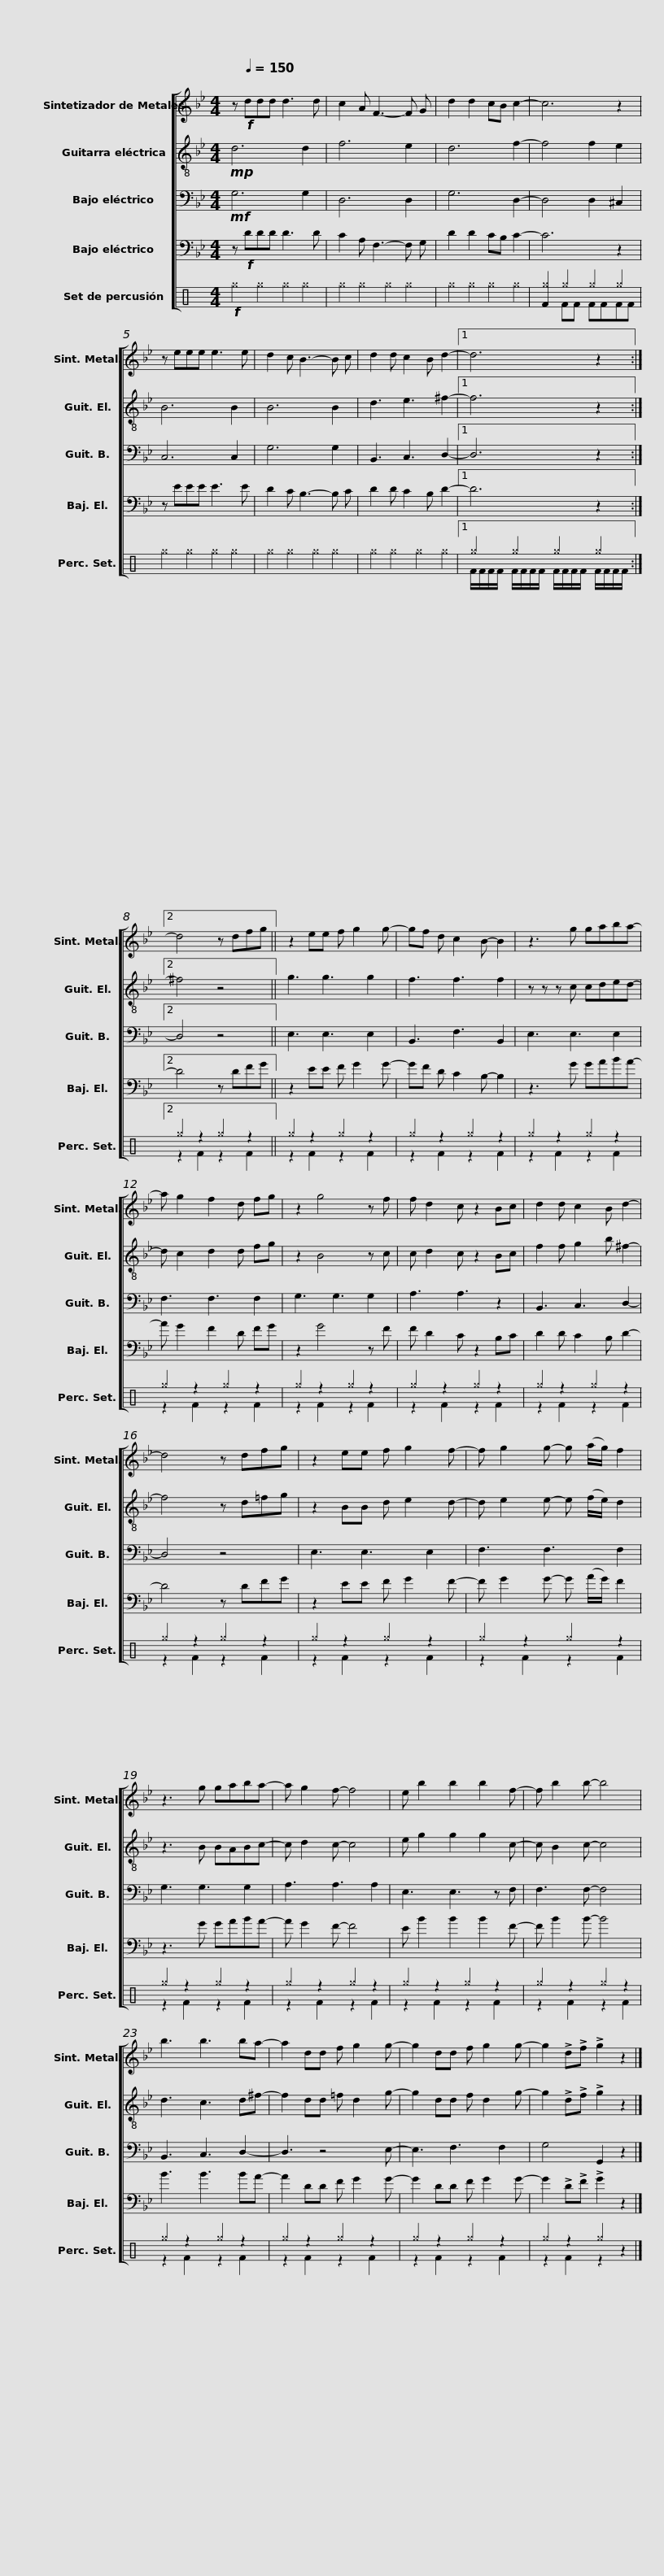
X:1
%%score [ 1 2 3 4 ( 5 6 ) ]
L:1/8
M:4/4
I:linebreak $
K:Bb
V:1 treble
V:2 treble-8
V:3 bass transpose=-12
V:4 bass transpose=-12
V:5 perc
K:none
V:6 perc
K:none
V:1
 z[Q:1/4=150]!f! ddd d3 d | c2 A F3- F G | d2 d2 cB c2- | c6 z2 |$ z eee e3 e | %5
 d2 c B3- B c | d2 d c2 B d2- |1 d6 z2 :|2$ d4 z dfg || z2 ee f g2 g- | %10
 gf d c2 B- B2 | z3 g gaba- |$ a g2 f2 d fg | z2 g4 z f | f d2 c z2 Bc | %15
 d2 d c2 B d2- | d4 z dfg |$ z2 ee f g2 f- | f g2 g- g (a/g/) f2 | z3 g gaba- | %20
 a g2 f- f4 |$ e b2 b2 b2 f- | f b2 b- b4 | b3 b3 ba- | a2 dd f g2 g- |$ %25
 g2 dd f g2 g- | g2 !>!d!>!f !>!g2 z2 |] %27
V:2
!mp! d6 d2 | f6 e2 | d6 f2- | f4 f2 e2 |$ B6 B2 | %5
 B6 B2 | d3 e3 ^f2- |1 f6 z2 :|2$ ^f4 z4 || g3 g3 g2 | %10
 f3 f3 f2 | z z z c cded- |$ d c2 d2 d fg | z2 B4 z c | c d2 c z2 Bc | %15
 f2 f g2 b ^f2- | f4 z d=fg |$ z2 BB d e2 d- | d e2 e- e (f/e/) d2 | z3 B BABc- | %20
 c d2 c- c4 |$ e g2 g2 g2 c- | c B2 c- c4 | d3 c3 d^f- | f2 dd =f d2 g- |$ %25
 g2 dd f d2 g- | g2 !>!d!>!f !>!g2 z2 |] %27
V:3
!mf! G,6 G,2 | D,6 D,2 | G,6 D,2- | D,4 D,2 ^C,2 |$ C,6 C,2 | %5
 G,6 G,2 | B,,3 C,3 D,2- |1 D,6 z2 :|2$ D,4 z4 || E,3 E,3 E,2 | %10
 B,,3 F,3 B,,2 | E,3 E,3 E,2 |$ F,3 F,3 F,2 | G,3 G,3 G,2 | A,3 A,3 z2 | %15
 B,,3 C,3 D,2- | D,4 z4 |$ E,3 E,3 E,2 | F,3 F,3 F,2 | G,3 G,3 G,2 | %20
 A,3 A,3 A,2 |$ E,3 E,3 z F, | F,3 F,- F,4 | B,,3 C,3 D,2- | D,3 z4 E,- |$ %25
 E,3 F,3 F,2 | G,4 G,,2 z2 |] %27
V:4
 z!f! DDD D3 D | C2 A, F,3- F, G, | D2 D2 CB, C2- | C6 z2 |$ z EEE E3 E | %5
 D2 C B,3- B, C | D2 D C2 B, D2- |1 D6 z2 :|2$ D4 z DFG || z2 EE F G2 G- | %10
 GF D C2 B,- B,2 | z3 G GABA- |$ A G2 F2 D FG | z2 G4 z F | F D2 C z2 B,C | %15
 D2 D C2 B, D2- | D4 z DFG |$ z2 EE F G2 F- | F G2 G- G (A/G/) F2 | z3 G GABA- | %20
 A G2 F- F4 |$ E B2 B2 B2 F- | F B2 B- B4 | B3 B3 BA- | A2 DD F G2 G- |$ %25
 G2 DD F G2 G- | G2 !>!D!>!F !>!G2 z2 |] %27
V:5
[K:C]!f! ^g2 ^g2 ^g2 ^g2 | ^g2 ^g2 ^g2 ^g2 | ^g2 ^g2 ^g2 ^g2 | [F^g]2 ^g2 ^g2 ^g2 |$ ^g2 ^g2 ^g2 ^g2 | %5
 ^g2 ^g2 ^g2 ^g2 | ^g2 ^g2 ^g2 ^g2 |1 ^g2 ^g2 ^g2 ^g2 :|2$ ^g2 z2 ^g2 z2 || ^g2 z2 ^g2 z2 | %10
 ^g2 z2 ^g2 z2 | ^g2 z2 ^g2 z2 |$ ^g2 z2 ^g2 z2 | ^g2 z2 ^g2 z2 | ^g2 z2 ^g2 z2 | %15
 ^g2 z2 ^g2 z2 | ^g2 z2 ^g2 z2 |$ ^g2 z2 ^g2 z2 | ^g2 z2 ^g2 z2 | ^g2 z2 ^g2 z2 | %20
 ^g2 z2 ^g2 z2 |$ ^g2 z2 ^g2 z2 | ^g2 z2 ^g2 z2 | ^g2 z2 ^g2 z2 | ^g2 z2 ^g2 z2 |$ %25
 ^g2 z2 ^g2 z2 | ^g2 z2 ^g2 z2 |] %27
V:6
[K:C] x8 | x8 | x8 | x2 FF FFFF |$ x8 | %5
 x8 | x8 |1 F/F/F/F/ F/F/F/F/ F/F/F/F/ F/F/F/F/ :|2$ z2 F2 z2 F2 || z2 F2 z2 F2 | %10
 z2 F2 z2 F2 | z2 F2 z2 F2 |$ z2 F2 z2 F2 | z2 F2 z2 F2 | z2 F2 z2 F2 | %15
 z2 F2 z2 F2 | z2 F2 z2 F2 |$ z2 F2 z2 F2 | z2 F2 z2 F2 | z2 F2 z2 F2 | %20
 z2 F2 z2 F2 |$ z2 F2 z2 F2 | z2 F2 z2 F2 | z2 F2 z2 F2 | z2 F2 z2 F2 |$ %25
 z2 F2 z2 F2 | z2 F2 z2 z2 |] %27
